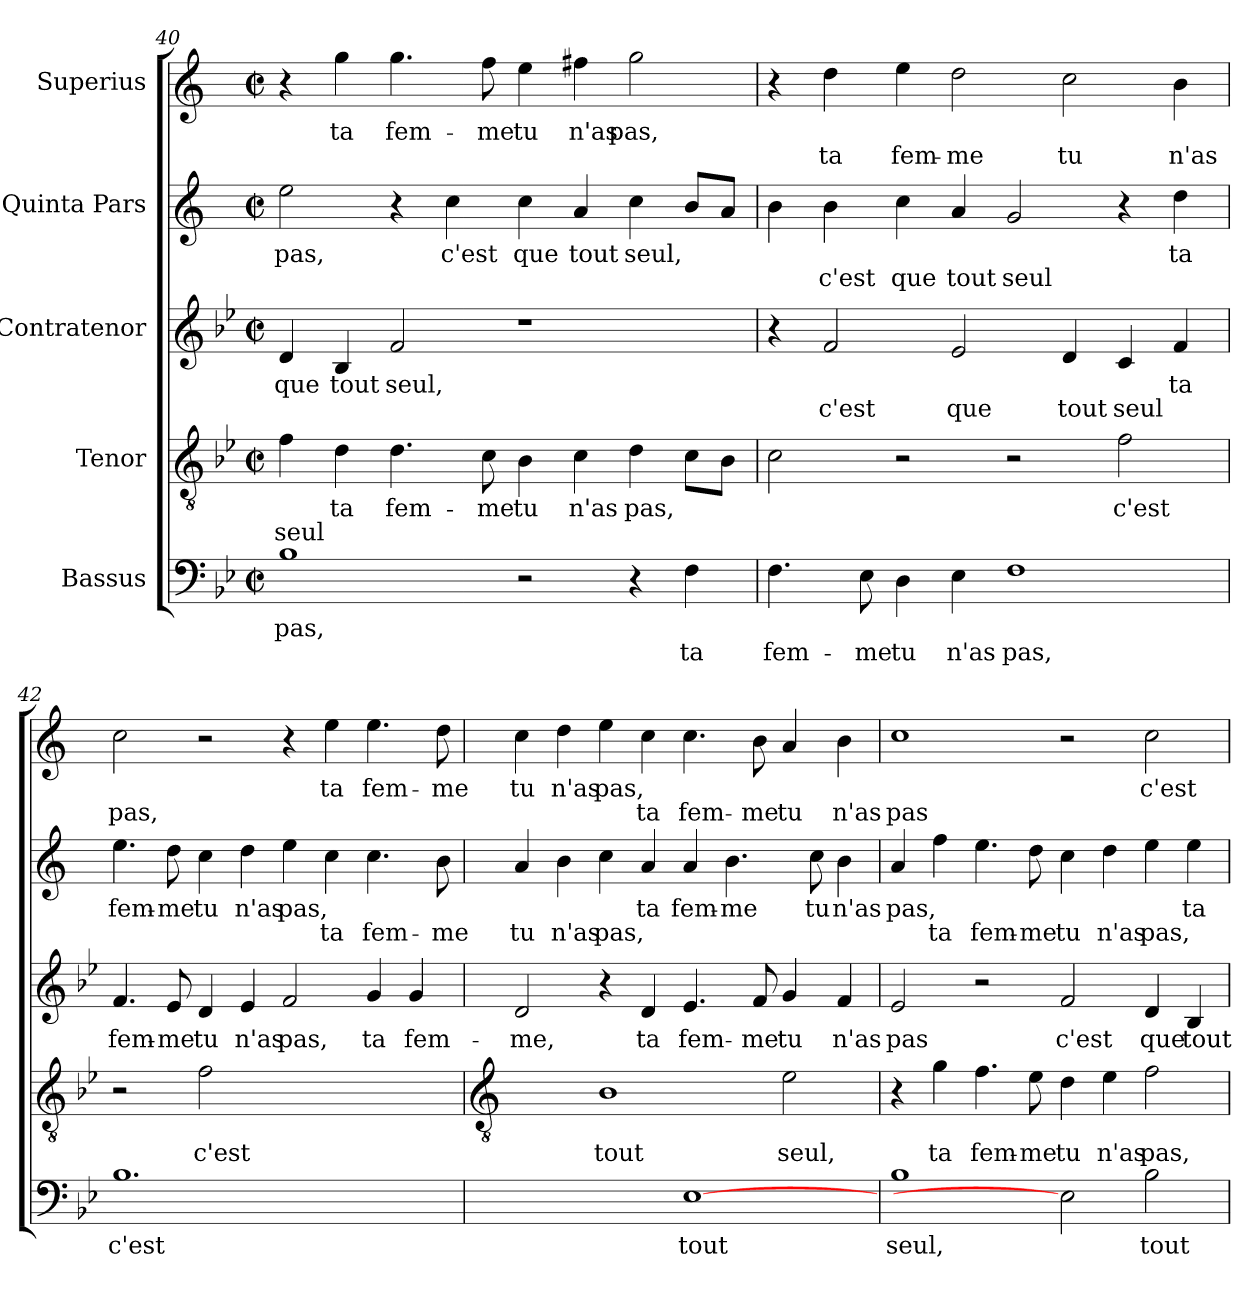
**kern	**text	**text	**kern	**text	**text	**kern	**text	**text	**kern	**text	**text	**kern	**text	**text
*part5	*part5	*part5	*part4	*part4	*part4	*part3	*part3	*part3	*part2	*part2	*part2	*part1	*part1	*part1
*staff5	*staff5	*staff5	*staff4	*staff4	*staff4	*staff3	*staff3	*staff3	*staff2	*staff2	*staff2	*staff1	*staff1	*staff1
*I"Bassus	*	*	*I"Tenor	*	*	*I"Contratenor	*	*	*I"Quinta Pars	*	*	*I"Superius	*	*
!!LO:LB:g=z
*clefF4	*	*	*clefGv2	*	*	*clefG2	*	*	*clefG2	*	*	*clefG2	*	*
*	*	*	*	*	*	*	*	*	*ITrd1c2	*	*	*ITrd1c2	*	*
*k[b-e-]	*	*	*k[b-e-]	*	*	*k[b-e-]	*	*	*k[b-e-]	*	*	*k[b-e-]	*	*
*B-:	*	*	*B-:	*	*	*B-:	*	*	*B-:	*	*	*B-:	*	*
*M4/2	*	*	*M4/2	*	*	*M4/2	*	*	*M4/2	*	*	*M4/2	*	*
*met(c|)	*	*	*met(c|)	*	*	*met(c|)	*	*	*met(c|)	*	*	*met(c|)	*	*
=40	=40	=40	=40	=40	=40	=40	=40	=40	=40	=40	=40	=40	=40	=40
!	!LO:LY:b	!	!	!	!LO:LY:b	!	!LO:LY:b	!	!	!LO:LY:b	!	!	!	!
1B-	pas,	.	4f	.	seul	4d	que	.	2dd	pas,	.	4r	.	.
!	!	!	!	!LO:LY:b	!	!	!LO:LY:b	!	!	!	!	!	!LO:LY:b	!
.	.	.	4d	ta	.	4B-	tout	.	.	.	.	4ff	ta	.
!	!	!	!	!LO:LY:b	!	!	!LO:LY:b	!	!	!	!	!	!LO:LY:b	!
.	.	.	4.d	fem-	.	2f	seul,	.	4r	.	.	4.ff	fem-	.
!	!	!	!	!	!	!	!	!	!	!LO:LY:b	!	!	!	!
.	.	.	.	.	.	.	.	.	4b-	c'est	.	.	.	.
!	!	!	!	!LO:LY:b	!	!	!	!	!	!	!	!	!LO:LY:b	!
.	.	.	8c	-me	.	.	.	.	.	.	.	8ee-	-me	.
!	!	!	!	!LO:LY:b	!	!	!	!	!	!LO:LY:b	!	!	!LO:LY:b	!
2r	.	.	4B-	tu	.	1r	.	.	4b-	que	.	4dd	tu	.
!	!	!	!	!LO:LY:b	!	!	!	!	!	!LO:LY:b	!	!	!LO:LY:b	!
.	.	.	4c	n'as	.	.	.	.	4g	tout	.	4een	n'as	.
!	!	!	!	!LO:LY:b	!	!	!	!	!	!LO:LY:b	!	!	!LO:LY:b	!
4r	.	.	4d	pas,	.	.	.	.	4b-	seul,	.	2ff	pas,	.
!	!	!LO:LY:b	!	!	!	!	!	!	!	!	!	!	!	!
4F	.	ta	8cL	.	.	.	.	.	8aL	.	.	.	.	.
.	.	.	8B-J	.	.	.	.	.	8gJ	.	.	.	.	.
=41	=41	=41	=41	=41	=41	=41	=41	=41	=41	=41	=41	=41	=41	=41
!	!	!LO:LY:b	!	!	!	!	!	!	!	!	!	!	!	!
4.F	.	fem-	2c	.	.	4r	.	.	4a	.	.	4r	.	.
!	!	!	!	!	!	!	!	!LO:LY:b	!	!	!LO:LY:b	!	!	!LO:LY:b
.	.	.	.	.	.	2f	.	c'est	4a	.	c'est	4cc	.	ta
!	!	!LO:LY:b	!	!	!	!	!	!	!	!	!	!	!	!
8E-	.	-me	.	.	.	.	.	.	.	.	.	.	.	.
!	!	!LO:LY:b	!	!	!	!	!	!	!	!	!LO:LY:b	!	!	!LO:LY:b
4D	.	tu	2r	.	.	.	.	.	4b-	.	que	4dd	.	fem-
!	!	!LO:LY:b	!	!	!	!	!	!LO:LY:b	!	!	!LO:LY:b	!	!	!LO:LY:b
4E-	.	n'as	.	.	.	2e-	.	que	4g	.	tout	2cc	.	-me
!	!	!LO:LY:b	!	!	!	!	!	!	!	!	!LO:LY:b	!	!	!
1F	.	pas,	2r	.	.	.	.	.	2f	.	seul	.	.	.
!	!	!	!	!	!	!	!	!LO:LY:b	!	!	!	!	!	!LO:LY:b
.	.	.	.	.	.	4d	.	tout	.	.	.	2b-	.	tu
!	!	!	!	!LO:LY:b	!	!	!	!LO:LY:b	!	!	!	!	!	!
.	.	.	2f	c'est	.	4c	.	seul	4r	.	.	.	.	.
!	!	!	!	!	!	!	!LO:LY:b	!	!	!LO:LY:b	!	!	!	!LO:LY:b
.	.	.	.	.	.	4f	ta	.	4cc	ta	.	4a	.	n'as
=42	=42	=42	=42	=42	=42	=42	=42	=42	=42	=42	=42	=42	=42	=42
!	!LO:LY:b	!	!	!	!	!	!LO:LY:b	!	!	!LO:LY:b	!	!	!	!LO:LY:b
1.B-	c'est	.	2r	.	.	4.f	fem-	.	4.dd	fem-	.	2b-	.	pas,
!	!	!	!	!	!	!	!LO:LY:b	!	!	!LO:LY:b	!	!	!	!
.	.	.	.	.	.	8e-	-me	.	8cc	-me	.	.	.	.
!	!	!	!	!LO:LY:b	!	!	!LO:LY:b	!	!	!LO:LY:b	!	!	!	!
.	.	.	2f	c'est	.	4d	tu	.	4b-	tu	.	2r	.	.
!	!	!	!	!	!	!	!LO:LY:b	!	!	!LO:LY:b	!	!	!	!
.	.	.	.	.	.	4e-	n'as	.	4cc	n'as	.	.	.	.
!	!	!	!	!LO:LY:b	!	!	!LO:LY:b	!	!	!LO:LY:b	!	!	!	!
.	.	.	[1dyy	que_____________	.	2f	pas,	.	4dd	pas,	.	4r	.	.
!	!	!	!	!	!	!	!	!	!	!	!LO:LY:b	!	!LO:LY:b	!
.	.	.	.	.	.	.	.	.	4b-	.	ta	4dd	ta	.
!	!LO:LY:b	!	!	!	!	!	!LO:LY:b	!	!	!	!LO:LY:b	!	!LO:LY:b	!
[2Gyy	que______	.	.	.	.	4g	ta	.	4.b-	.	fem-	4.dd	fem-	.
!	!	!	!	!	!	!	!LO:LY:b	!	!	!	!	!	!	!
.	.	.	.	.	.	4g	fem-	.	.	.	.	.	.	.
!	!	!	!	!	!	!	!	!	!	!	!LO:LY:b	!	!LO:LY:b	!
.	.	.	.	.	.	.	.	.	8a	.	-me	8cc	-me	.
!!LO:LB:g=z
=43	=43	=43	=43	=43	=43	=43	=43	=43	=43	=43	=43	=43	=43	=43
*	*	*	*clefGv2	*	*	*	*	*	*	*	*	*	*	*
!	!LO:LY:b	!	!	!LO:LY:b	!	!	!LO:LY:b	!	!	!	!LO:LY:b	!	!LO:LY:b	!
1Gyy]	______________	.	2dyy]	______	.	2d	-me,	.	4g	.	tu	4b-	tu	.
!	!	!	!	!	!	!	!	!	!	!	!LO:LY:b	!	!LO:LY:b	!
.	.	.	.	.	.	.	.	.	4a	.	n'as	4cc	n'as	.
!	!	!	!	!LO:LY:b	!	!	!	!	!	!	!LO:LY:b	!	!LO:LY:b	!
.	.	.	1B-	tout	.	4r	.	.	4b-	.	pas,	4dd	pas,	.
!	!	!	!	!	!	!	!LO:LY:b	!	!	!LO:LY:b	!	!	!	!LO:LY:b
.	.	.	.	.	.	4d	ta	.	4g	ta	.	4b-	.	ta
!	!LO:LY:b	!	!	!	!	!	!LO:LY:b	!	!	!LO:LY:b	!	!	!	!LO:LY:b
[1E-	tout	.	.	.	.	4.e-	fem-	.	4g	fem-	.	4.b-	.	fem-
!	!	!	!	!	!	!	!	!	!	!LO:LY:b	!	!	!	!
.	.	.	.	.	.	.	.	.	4.a	-me	.	.	.	.
!	!	!	!	!	!	!	!LO:LY:b	!	!	!	!	!	!	!LO:LY:b
.	.	.	.	.	.	8f	-me	.	.	.	.	8a	.	-me
!	!	!	!	!LO:LY:b	!	!	!LO:LY:b	!	!	!	!	!	!	!LO:LY:b
.	.	.	2e-	seul,	.	4g	tu	.	.	.	.	4g	.	tu
!	!	!	!	!	!	!	!	!	!	!LO:LY:b	!	!	!	!
.	.	.	.	.	.	.	.	.	8b-	tu	.	.	.	.
!	!	!	!	!	!	!	!LO:LY:b	!	!	!LO:LY:b	!	!	!	!LO:LY:b
.	.	.	.	.	.	4f	n'as	.	4a	n'as	.	4a	.	n'as
=44	=44	=44	=44	=44	=44	=44	=44	=44	=44	=44	=44	=44	=44	=44
!	!LO:LY:b	!	!	!	!	!	!LO:LY:b	!	!	!LO:LY:b	!	!	!	!LO:LY:b
1B-	seul,	.	4r	.	.	2e-	pas	.	4g	pas,	.	1b-	.	pas
!	!	!	!	!LO:LY:b	!	!	!	!	!	!	!LO:LY:b	!	!	!
.	.	.	4g	ta	.	.	.	.	4ee-	.	ta	.	.	.
!	!	!	!	!LO:LY:b	!	!	!	!	!	!	!LO:LY:b	!	!	!
.	.	.	4.f	fem-	.	2r	.	.	4.dd	.	fem-	.	.	.
!	!	!	!	!LO:LY:b	!	!	!	!	!	!	!LO:LY:b	!	!	!
.	.	.	8e-	-me	.	.	.	.	8cc	.	-me	.	.	.
!	!	!	!	!LO:LY:b	!	!	!LO:LY:b	!	!	!	!LO:LY:b	!	!	!
2E-]	.	.	4d	tu	.	2f	c'est	.	4b-	.	tu	2r	.	.
!	!	!	!	!LO:LY:b	!	!	!	!	!	!	!LO:LY:b	!	!	!
.	.	.	4e-	n'as	.	.	.	.	4cc	.	n'as	.	.	.
!	!LO:LY:b	!	!	!LO:LY:b	!	!	!LO:LY:b	!	!	!	!LO:LY:b	!	!LO:LY:b	!
2B-	tout	.	2f	pas,	.	4d	que	.	4dd	.	pas,	2b-	c'est	.
!	!	!	!	!	!	!	!LO:LY:b	!	!	!LO:LY:b	!	!	!	!
.	.	.	.	.	.	4B-	tout	.	4dd	ta	.	.	.	.
=	=	=	=	=	=	=	=	=	=	=	=	=	=	=
*-	*-	*-	*-	*-	*-	*-	*-	*-	*-	*-	*-	*-	*-	*-
